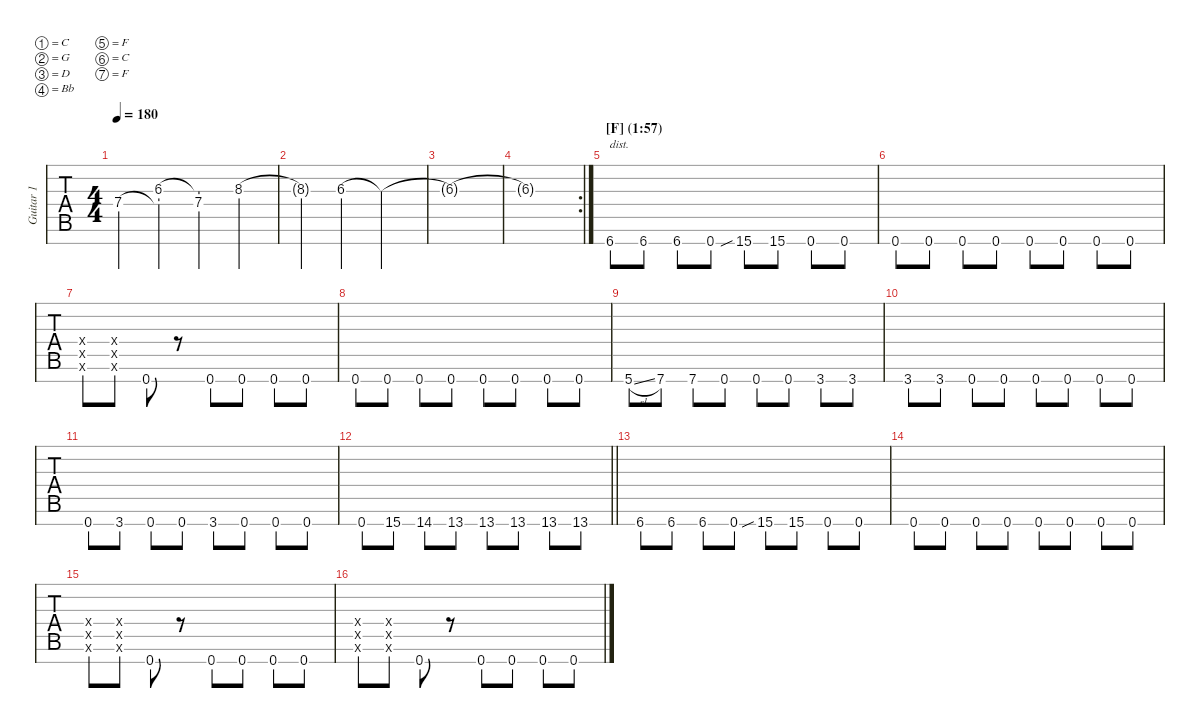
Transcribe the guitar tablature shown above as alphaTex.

\defaultSystemsLayout 4
\hideDynamics
\bracketExtendMode nobrackets
\multiTrackTrackNamePolicy allsystems
\firstSystemTrackNameMode fullname
\otherSystemsTrackNameMode fullname
\otherSystemsTrackNameOrientation horizontal
\track ("Guitar 1" "Gtr. 1") {instrument overdrivenguitar}
\staff {tabs}
\tuning (C4 G3 D3 Bb2 F2 C2 F1)
\ts (4 4)
\scale
1.00077
\tempo 180
\accidentals auto
\clef g2
\ottava regular
\simile none
\ks c
7.4.4{dy mf} (6.3{acc #} 7.4{t}).4 (7.4 6.3{t acc #}).4 8.3{acc #}.4 |
\scale
1.00077 8.3{t acc #}.4 6.3{acc #}.4 6.3{t acc #}.2 |
\scale
1.00077 6.3{t acc #}.1 |
\rc 2
\scale
0.997697 6.3{t acc #}.1 |
\section ("" "[F] (1:57)")
6.7.8{txt "dist."} 6.7.8 6.7.8 0.7.8 15.7{sib acc #}.8 15.7{acc #}.8 0.7.8 0.7.8 |
\scale
1.00269 0.7.8 0.7.8 0.7.8 0.7.8 0.7.8 0.7.8 0.7.8 0.7.8 |
(0.6{x} 0.5{x} 0.4{x acc #}).8 (0.6{x} 0.5{x} 0.4{x acc #}).8 0.7.8 r.8 0.7.8 0.7.8 0.7.8 0.7.8 |
\scale
0.997308 0.7.8 0.7.8 0.7.8 0.7.8 0.7.8 0.7.8 0.7.8 0.7.8 |
\scale
0.998856 5.7{sl acc #}.8 7.7.8 7.7.8 0.7.8 0.7.8 0.7.8 3.7{acc #}.8 3.7{acc #}.8 |
\scale
1.00424 3.7{acc #}.8 3.7{acc #}.8 0.7.8 0.7.8 0.7.8 0.7.8 0.7.8 0.7.8 |
\scale
0.998856 0.7.8 3.7{acc #}.8 0.7.8 0.7.8 3.7{acc #}.8 0.7.8 0.7.8 0.7.8 |
\scale
0.998048
\barLineRight lightlight
0.7.8 15.7{acc #}.8 14.7.8 13.7{acc #}.8 13.7{acc #}.8 13.7{acc #}.8 13.7{acc #}.8 13.7{acc #}.8 |
6.7.8 6.7.8 6.7.8 0.7.8 15.7{sib acc #}.8 15.7{acc #}.8 0.7.8 0.7.8 |
\scale
1.00269 0.7.8 0.7.8 0.7.8 0.7.8 0.7.8 0.7.8 0.7.8 0.7.8 |
(0.6{x} 0.5{x} 0.4{x acc #}).8 (0.6{x} 0.5{x} 0.4{x acc #}).8 0.7.8 r.8 0.7.8 0.7.8 0.7.8 0.7.8 |
\scale
0.997308 (0.6{x} 0.5{x} 0.4{x acc #}).8 (0.6{x} 0.5{x} 0.4{x acc #}).8 0.7.8 r.8 0.7.8 0.7.8 0.7.8 0.7.8
